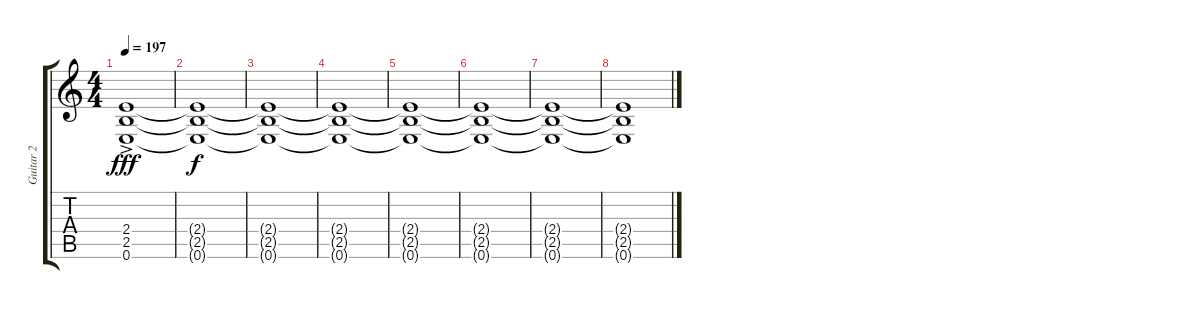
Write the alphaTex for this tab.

\track ("Guitar 2" "Guitar 2") {instrument overdrivenguitar}
\staff {score tabs}
\tuning (E4 B3 G3 D3 A2 E2) {hide}
\ts (4 4)
\tempo 197
\clef g2
\ks c
(2.4{ac} 2.5 0.6).1{dy fff instrument acousticgrandpiano} |
(2.4{t} 2.5{t} 0.6{t}).1{dy f} |
(2.4{t} 2.5{t} 0.6{t}).1 |
(2.4{t} 2.5{t} 0.6{t}).1 |
(2.4{t} 2.5{t} 0.6{t}).1 |
(2.4{t} 2.5{t} 0.6{t}).1 |
(2.4{t} 2.5{t} 0.6{t}).1 |
(2.4{t} 2.5{t} 0.6{t}).1
